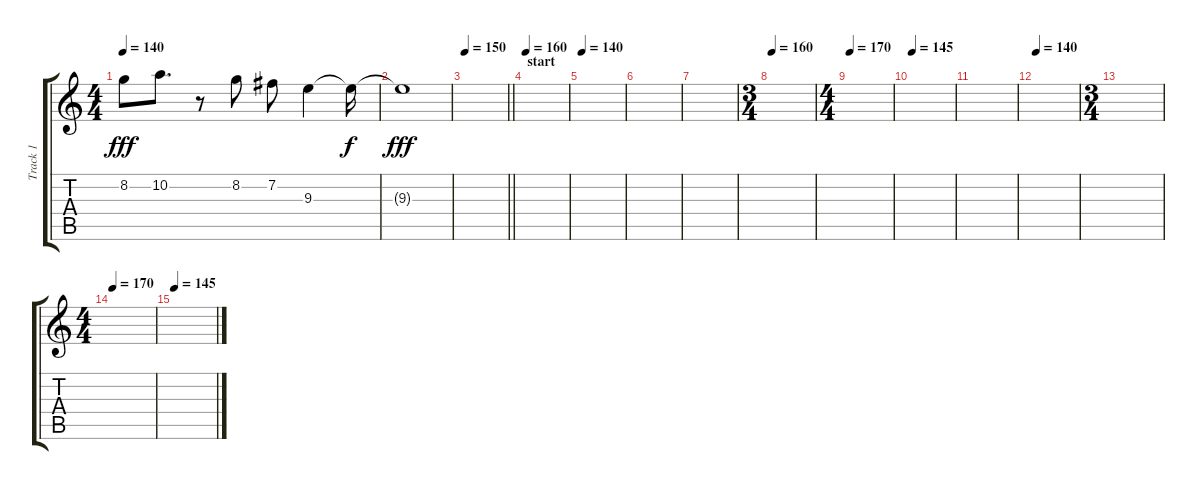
\track ("Track 1" "Track 1") {instrument distortionguitar}
\staff {score tabs}
\tuning (E4 B3 G3 D3 A2 E2) {hide}
\ts (4 4)
\tempo 140
\clef g2
\ks c
8.2.8{dy fff} 10.2.8{d} r.8 8.2.8 7.2.8 9.3.4 9.3{t}.16{dy f} |
9.3{t}.1{dy fff} |
\tempo 150
\barLineRight lightlight
|
\section ("" "start")
\tempo 160
|
\tempo 140
|
|
|
\ts (3 4)
\tempo 160
|
\ts (4 4)
\tempo 170
|
\tempo 145
|
|
\tempo 140
|
\ts (3 4)
|
\ts (4 4)
\tempo 170
|
\tempo 145
